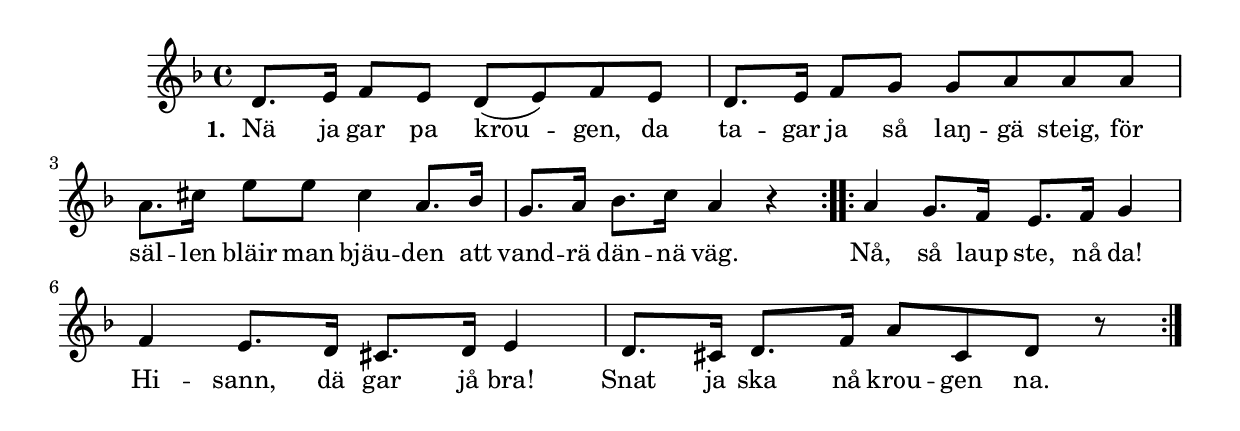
{
\time 4/4
\key f \major

\repeat volta 2 { 
 d'8. e'16 f'8 e' d'-( e'-) f' e'  | 
 d'8. e'16 f'8 g' g' a' a' a'  | 
 a'8. cis''16 e''8 e'' cis''4 a'8. bes'16  | 
 g'8. a'16 bes'8. c''16 a'4 r  |
 } %( endrepeat )% 
 
\repeat volta 2 { 
 a' g'8. f'16 e'8. f'16 g'4  | 
 f' e'8. d'16 cis'8. d'16 e'4  | 
 d'8. cis'16 d'8. f'16 a'8 cis' d' r  |
 } %( endrepeat )% 
 }
 \addlyrics {
     \set stanza = #"1. "
     Nä ja gar pa krou --  -- gen, da ta -- gar ja så laŋ -- gä steig, för
     säl -- len bläir man bjäu -- den att vand -- rä dän -- nä väg.
     Nå, så laup ste, nå da! Hi -- sann, dä gar jå bra!
     Snat ja ska nå krou -- gen na.
}
